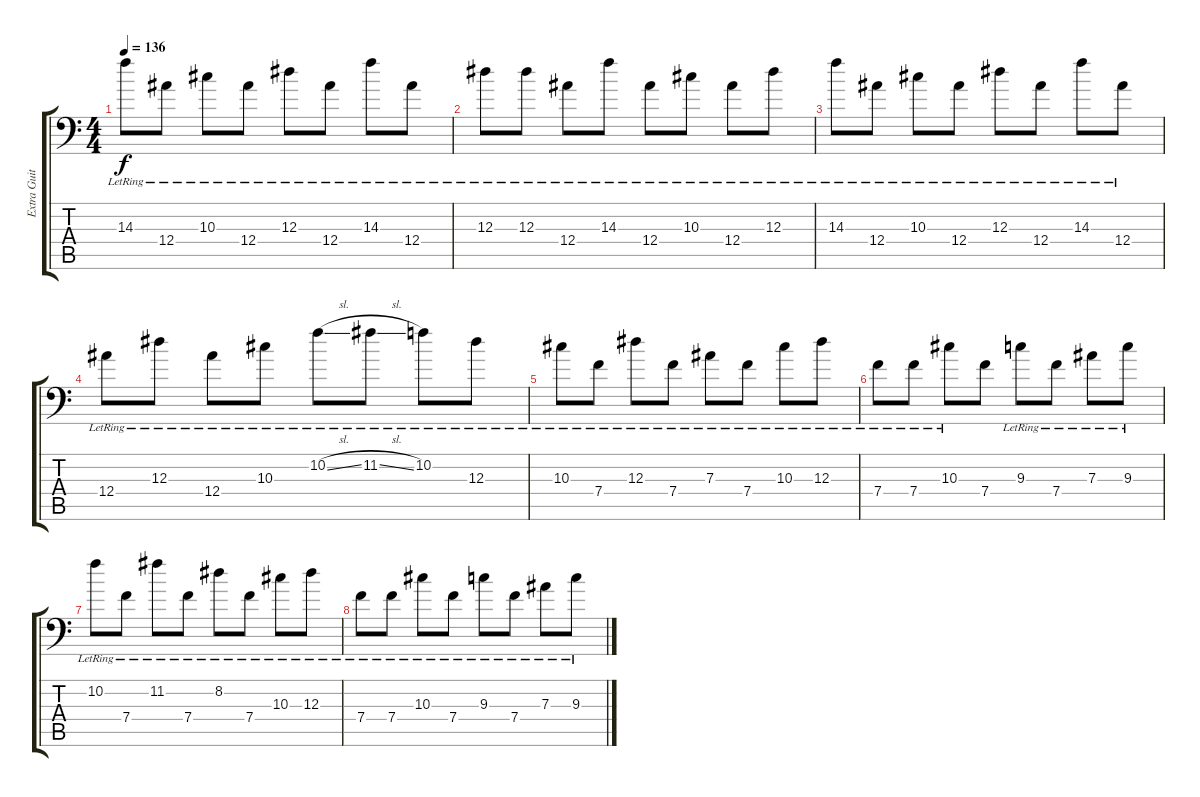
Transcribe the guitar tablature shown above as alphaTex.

\track ("Extra Guitar" "Extra Guit") {instrument distortionguitar}
\staff {score tabs}
\tuning (C4 G3 Eb3 Bb2 F2 Bb1) {hide}
\ts (4 4)
\tempo 136
\clef f4
\ks c
14.3{lr}.8{dy f} 12.4{lr}.8 10.3{lr}.8 12.4{lr}.8 12.3{lr}.8 12.4{lr}.8 14.3{lr}.8 12.4{lr}.8 |
12.3{lr}.8 12.3{lr}.8 12.4{lr}.8 14.3{lr}.8 12.4{lr}.8 10.3{lr}.8 12.4{lr}.8 12.3{lr}.8 |
14.3{lr}.8 12.4{lr}.8 10.3{lr}.8 12.4{lr}.8 12.3{lr}.8 12.4{lr}.8 14.3{lr}.8 12.4{lr}.8 |
12.4{lr}.8 12.3{lr}.8 12.4{lr}.8 10.3{lr}.8 10.2{sl lr}.8 11.2{sl lr}.8 10.2{lr}.8 12.3{lr}.8 |
10.3{lr}.8 7.4{lr}.8 12.3{lr}.8 7.4{lr}.8 7.3{lr}.8 7.4{lr}.8 10.3{lr}.8 12.3{lr}.8 |
7.4{lr}.8 7.4{lr}.8 10.3{lr}.8 7.4.8 9.3{lr}.8 7.4{lr}.8 7.3{lr}.8 9.3{lr}.8 |
10.2{lr}.8 7.4{lr}.8 11.2{lr}.8 7.4{lr}.8 8.2{lr}.8 7.4{lr}.8 10.3{lr}.8 12.3{lr}.8 |
7.4{lr}.8 7.4{lr}.8 10.3{lr}.8 7.4{lr}.8 9.3{lr}.8 7.4{lr}.8 7.3{lr}.8 9.3{lr}.8
